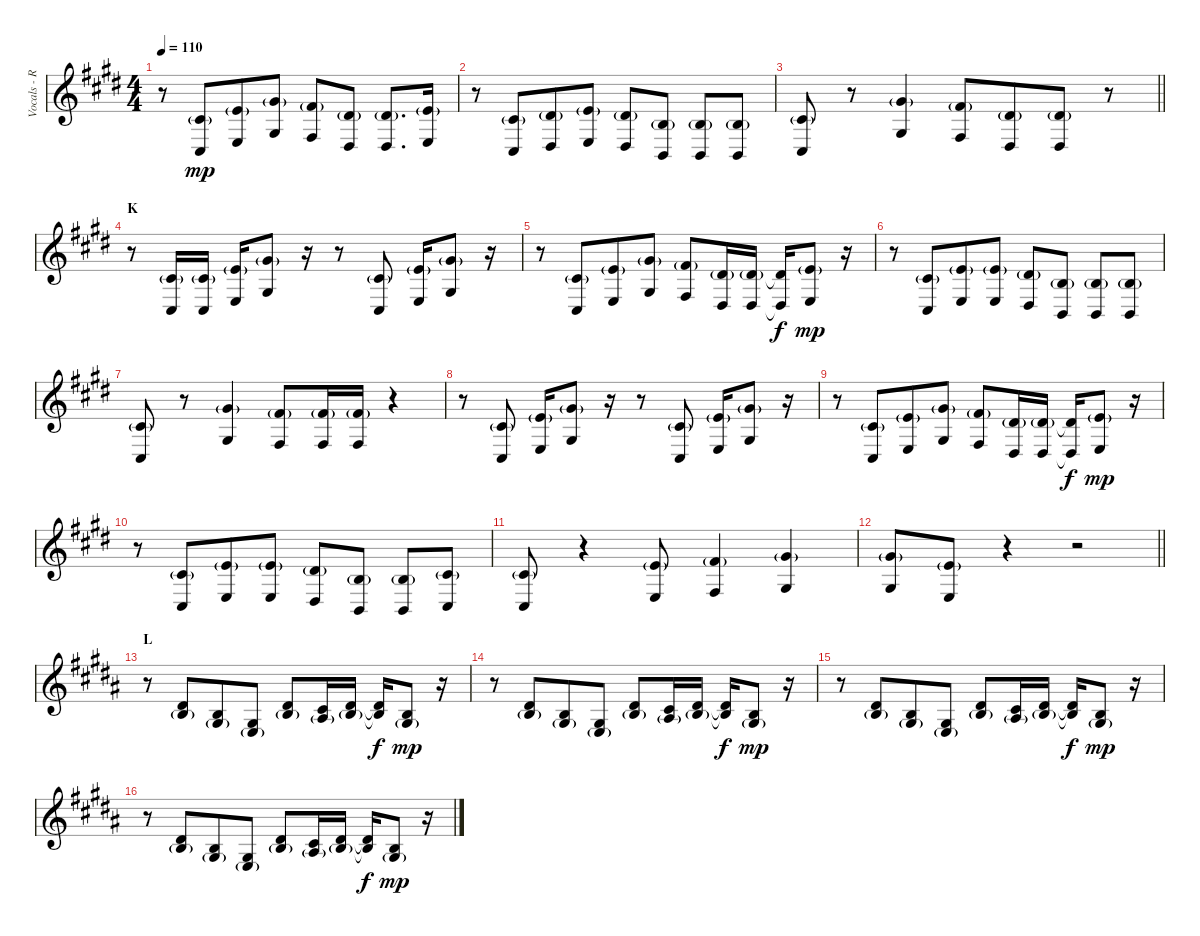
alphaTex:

\track ("Vocals - Ruki" "Vocals - R") {instrument lead6voice}
\staff {score}
\tuning (E4 B3 G3 D3 A2 E2) {hide}
\ts (4 4)
\tempo 110
\clef g2
\ks e
r.8{dy mp} (2.2{g} 4.5).8{beam merge} (0.1{g} 2.4).8 (4.1{g} 1.3).8 (2.1{g} 4.4).8 (4.2{g} 1.4).8 (4.2{g} 1.4).8{d} (0.1{g} 2.4).16 |
r.8 (2.2{g} 4.5).8{beam merge} (4.2{g} 1.4).8 (0.1{g} 2.4).8 (4.2{g} 1.4).8 (0.2{g} 2.5).8 (0.2{g} 2.5).8 (0.2{g} 2.5).8 |
\barLineRight lightlight
(2.2{g} 4.5).8 r.8 (4.1{g} 1.3).4 (2.1{g} 4.4).8 (4.2{g} 1.4).8{beam merge} (4.2{g} 1.4).8 r.8 |
\section ("" "K")
r.8 (2.2{g} 4.5).16 (2.2{g} 4.5).16 (0.1{g} 2.4).16 (4.1{g} 1.3).8 r.16 r.8 (2.2{g} 4.5).8 (0.1{g} 2.4).16 (4.1{g} 1.3).8 r.16 |
r.8 (2.2{g} 4.5).8{beam merge} (0.1{g} 2.4).8 (4.1{g} 1.3).8 (2.1{g} 4.4).8 (4.2{g} 1.4).16 (4.2{g} 1.4).16 (4.2{t} 1.4{t}).16{dy f} (0.1{g} 2.4).8{dy mp} r.16 |
r.8 (2.2{g} 4.5).8{beam merge} (0.1{g} 2.4).8 (0.1{g} 2.4).8 (4.2{g} 1.4).8 (0.2{g} 2.5).8 (0.2{g} 2.5).8 (0.2{g} 2.5).8 |
(2.2{g} 4.5).8 r.8 (4.1{g} 1.3).4 (2.1{g} 4.4).8 (2.1{g} 4.4).16 (2.1{g} 4.4).16 r.4 |
r.8 (2.2{g} 4.5).8 (0.1{g} 2.4).16 (4.1{g} 1.3).8 r.16 r.8 (2.2{g} 4.5).8 (0.1{g} 2.4).16 (4.1{g} 1.3).8 r.16 |
r.8 (2.2{g} 4.5).8{beam merge} (0.1{g} 2.4).8 (4.1{g} 1.3).8 (2.1{g} 4.4).8 (4.2{g} 1.4).16 (4.2{g} 1.4).16 (4.2{t} 1.4{t}).16{dy f} (0.1{g} 2.4).8{dy mp} r.16 |
r.8 (2.2{g} 4.5).8{beam merge} (0.1{g} 2.4).8 (0.1{g} 2.4).8 (4.2{g} 1.4).8 (0.2{g} 2.5).8 (0.2{g} 2.5).8 (2.2{g} 4.5).8 |
(2.2{g} 4.5).8 r.4 (0.1{g} 2.4).8 (2.1{g} 4.4).4 (4.1{g} 1.3).4 |
\barLineRight lightlight
(4.1{g} 1.3).8 (0.1{g} 2.4).8 r.4 r.2 |
\section ("" "L")
\ks b
r.8 (4.2 4.3{g}).8{beam merge} (0.2 1.3{g}).8 (1.3 2.4{g}).8 (4.2 4.3{g}).8 (2.2 3.3{g}).16 (4.2 4.3{g}).16 (4.2{t} 4.3{t}).16{dy f} (0.2 1.3{g}).8{dy mp} r.16 |
r.8 (4.2 4.3{g}).8{beam merge} (0.2 1.3{g}).8 (1.3 2.4{g}).8 (4.2 4.3{g}).8 (2.2 3.3{g}).16 (4.2 4.3{g}).16 (4.2{t} 4.3{t}).16{dy f} (0.2 1.3{g}).8{dy mp} r.16 |
r.8 (4.2 4.3{g}).8{beam merge} (0.2 1.3{g}).8 (1.3 2.4{g}).8 (4.2 4.3{g}).8 (2.2 3.3{g}).16 (4.2 4.3{g}).16 (4.2{t} 4.3{t}).16{dy f} (0.2 1.3{g}).8{dy mp} r.16 |
r.8 (4.2 4.3{g}).8{beam merge} (0.2 1.3{g}).8 (1.3 2.4{g}).8 (4.2 4.3{g}).8 (2.2 3.3{g}).16 (4.2 4.3{g}).16 (4.2{t} 4.3{t}).16{dy f} (0.2 1.3{g}).8{dy mp} r.16
